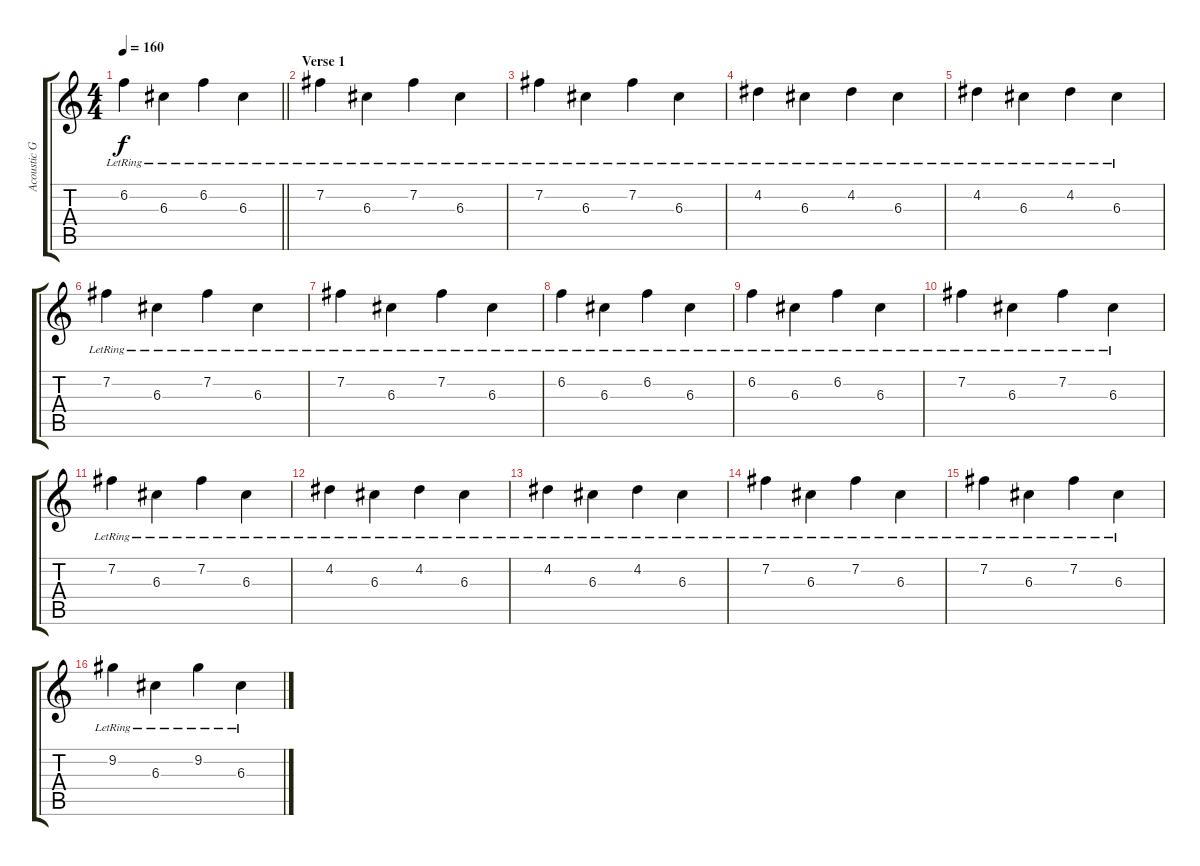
\track ("Acoustic Guitar (Lead)" "Acoustic G") {instrument acousticguitarsteel}
\staff {score tabs}
\tuning (E4 B3 G3 D3 A2 E2) {hide}
\ts (4 4)
\tempo 160
\clef g2
\barLineRight lightlight
\ks c
6.2{lr}.4{dy f} 6.3{lr}.4 6.2{lr}.4 6.3{lr}.4 |
\section ("" "Verse 1")
7.2{lr}.4 6.3{lr}.4 7.2{lr}.4 6.3{lr}.4 |
7.2{lr}.4 6.3{lr}.4 7.2{lr}.4 6.3{lr}.4 |
4.2{lr}.4 6.3{lr}.4 4.2{lr}.4 6.3{lr}.4 |
4.2{lr}.4 6.3{lr}.4 4.2{lr}.4 6.3{lr}.4 |
7.2{lr}.4 6.3{lr}.4 7.2{lr}.4 6.3{lr}.4 |
7.2{lr}.4 6.3{lr}.4 7.2{lr}.4 6.3{lr}.4 |
6.2{lr}.4 6.3{lr}.4 6.2{lr}.4 6.3{lr}.4 |
6.2{lr}.4 6.3{lr}.4 6.2{lr}.4 6.3{lr}.4 |
7.2{lr}.4 6.3{lr}.4 7.2{lr}.4 6.3{lr}.4 |
7.2{lr}.4 6.3{lr}.4 7.2{lr}.4 6.3{lr}.4 |
4.2{lr}.4 6.3{lr}.4 4.2{lr}.4 6.3{lr}.4 |
4.2{lr}.4 6.3{lr}.4 4.2{lr}.4 6.3{lr}.4 |
7.2{lr}.4 6.3{lr}.4 7.2{lr}.4 6.3{lr}.4 |
7.2{lr}.4 6.3{lr}.4 7.2{lr}.4 6.3{lr}.4 |
9.2{lr}.4 6.3{lr}.4 9.2{lr}.4 6.3{lr}.4
